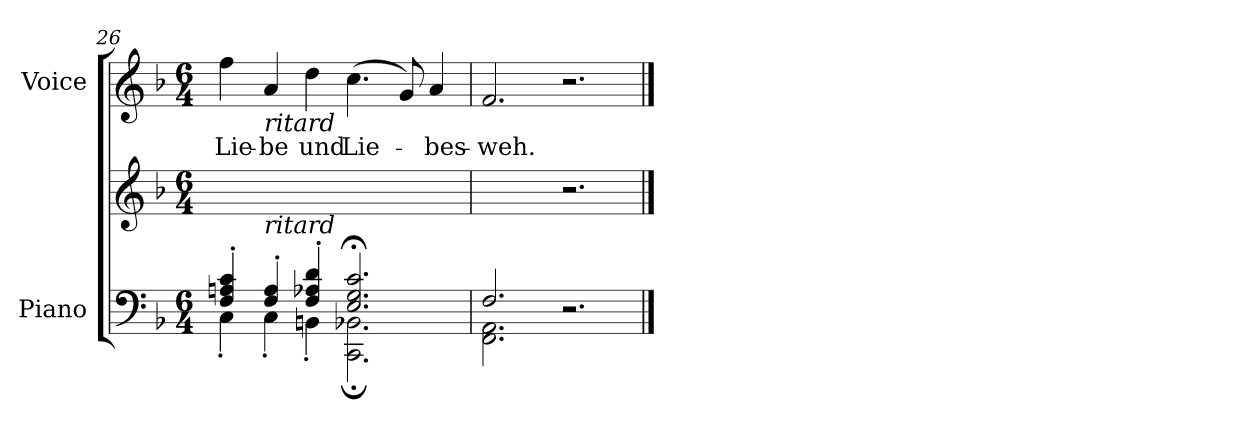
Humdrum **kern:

**kern	**kern	**kern	**text
*part2	*part2	*part1	*part1
*staff3	*staff2	*staff1	*staff1
*I"Piano	*	*I"Voice	*
*I'Pno	*	*	*
*clefF4	*clefG2	*clefG2	*
*k[b-]	*k[b-]	*k[b-]	*
*M6/4	*M6/4	*M6/4	*
=26	=26	=26	=26
*^	*	*	*
!	!	!	!	!LO:LY:b
4F/'> 4An/'> 4c/'>	4C'<\	4ryy	4ff\	Lie-
!	!	!	!LO:TX:b:i:t=ritard	!
!	!	!LO:TX:b:i:t=ritard	!	!
!	!	!	!	!LO:LY:b
4F/'> 4A/'>	4C'<\	1ryy	4a/	-be
!	!	!	!	!LO:LY:b
4F/'> 4A-X/'> 4d/'>	4BBn'<\	.	4dd\	und
!	!	!	!	!LO:LY:b
2.E/;< 2.G/;< 2.c/;<	2.CC\; 2.BB-X\;	.	(4.cc\	Lie-
.	.	.	8g/)	.
!	!	!	!	!LO:LY:b
.	.	4ryy	4a/	-bes-
=27	=27	=27	=27	=27
!	!	!	!	!LO:LY:b
2.F/	2.FF\ 2.AA\	2.ryy	2.f/	-weh.
2.ryy	2.r	2.r	2.r	.
*v	*v	*	*	*
==	==	==	==
*-	*-	*-	*-
